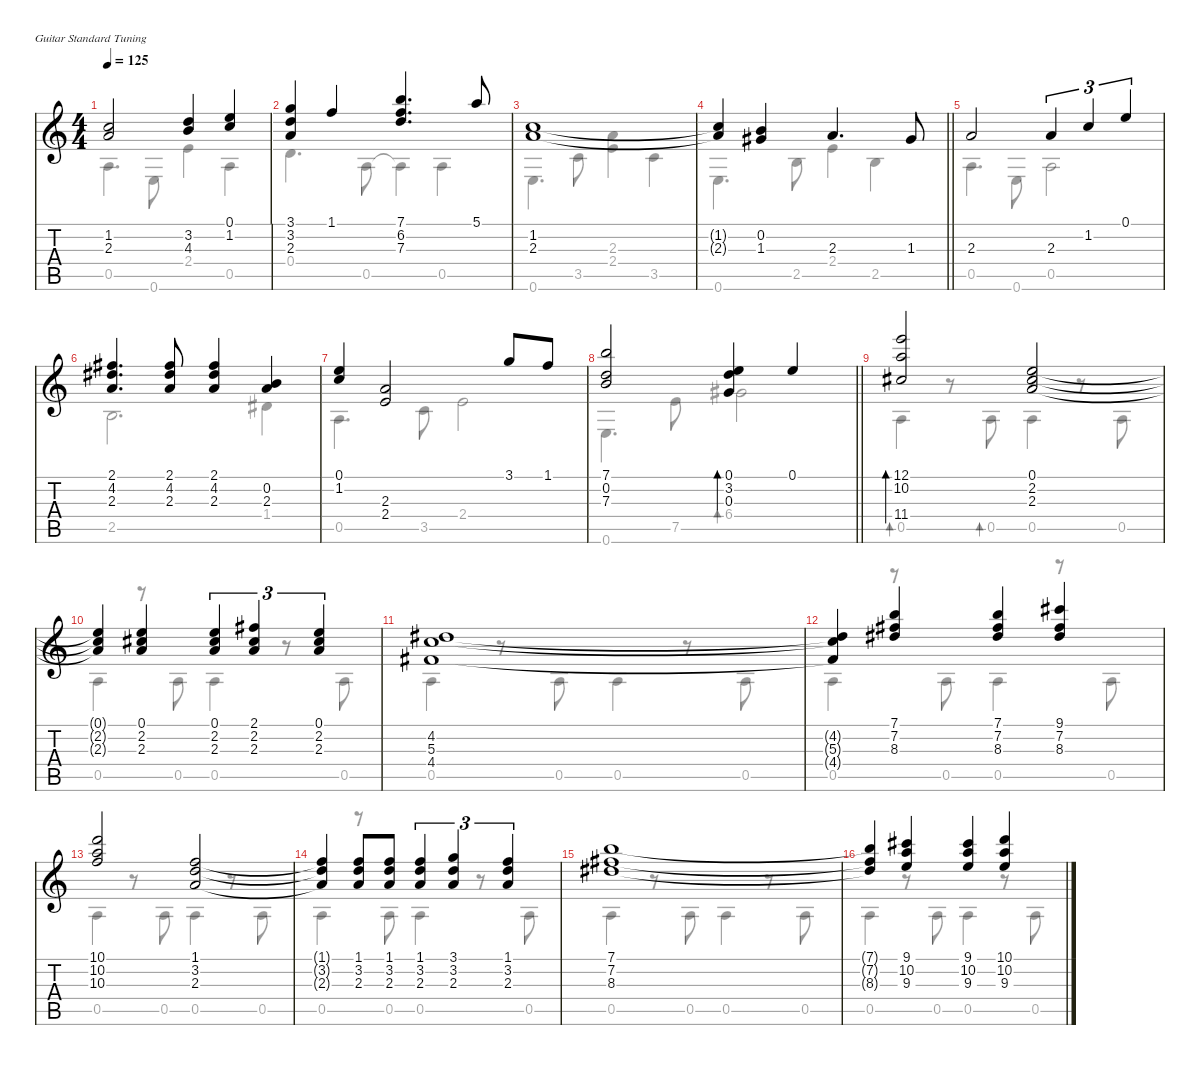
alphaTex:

\defaultSystemsLayout 4
\hideDynamics
\bracketExtendMode nobrackets
\singleTrackTrackNamePolicy hidden
\multiTrackTrackNamePolicy hidden
\firstSystemTrackNameOrientation horizontal
\otherSystemsTrackNameOrientation horizontal
\extendBarLines
\chordDiagramsInScore
\track ("??? - ?????" "??? - ?????") {instrument acousticguitarnylon}
\staff {score tabs}
\tuning (E4 B3 G3 D3 A2 E2)
\voice
\ts (4 4)
\tempo 125
\clef g2
\ks c
(1.2 2.3).2{dy mf beam Up} (3.2 4.3).4{beam Up} (1.2 0.1).4{beam Up} |
(3.1 3.2 2.3).4{beam Up} 1.1.4{beam Up} (7.1 6.2 7.3).4{d beam Up} 5.1.8{beam Up} |
(1.2 2.3).1{beam Up} |
\barLineRight lightlight
(2.3{t} 1.2{t}).4{beam Up} (0.2 1.3{acc #}).4{beam Up} 2.3.4{d beam Up} 1.3{acc #}.8{beam Up} |
2.3.2{beam Up} 2.3.4{tu (3 2) beam Up} 1.2.4{tu (3 2) beam Up} 0.1.4{tu (3 2) beam Up} |
(2.1{acc #} 4.2{acc #} 2.3).4{d beam Up} (2.1{acc #} 4.2{acc #} 2.3).8{beam Up} (2.1{acc #} 4.2{acc #} 2.3).4{beam Up} (2.3 0.2).4{beam Up} |
(0.1 1.2).4{beam Up} (2.3 2.4).2{beam Up} 3.1.8{beam Up} 1.1.8{beam Up} |
\barLineRight lightlight
(7.1 7.3 0.2).2{beam Up} (0.1 3.2 0.3).4{bd 237 beam Up} 0.1.4{beam Up} |
(12.1 10.2 11.4{acc #}).2{bd 240 beam Up} (0.1 2.3 2.2{acc #}).2{beam Up} |
(2.2{t acc #} 0.1{t} 2.3{t}).4{beam Up} (0.1 2.2{acc #} 2.3).4{beam Up} (0.1 2.2{acc #} 2.3).4{tu (3 2) beam Up} (2.1{acc #} 2.2{acc #} 2.3).4{tu (3 2) beam Up} (0.1 2.2{acc #} 2.3).4{tu (3 2) beam Up} |
(4.2{acc #} 5.3 4.4{acc #}).1{beam Up} |
(4.4{t acc #} 5.3{t} 4.2{t acc #}).4{beam Up} (7.1 7.2{acc #} 8.3{acc #}).4{beam Up} (7.1 7.2{acc #} 8.3{acc #}).4{beam Up} (9.1{acc #} 7.2{acc #} 8.3{acc #}).4{beam Up} |
(10.1 10.2 10.3).2{beam Up} (1.1 3.2 2.3).2{beam Up} |
(2.3{t} 3.2{t} 1.1{t}).4{beam Up} (1.1 3.2 2.3).8{beam Up} (1.1 3.2 2.3).8{beam Up} (1.1 3.2 2.3).4{tu (3 2) beam Up} (3.1 3.2 2.3).4{tu (3 2) beam Up} (1.1 3.2 2.3).4{tu (3 2) beam Up} |
(7.1 7.2{acc #} 8.3{acc #}).1{beam Up} |
(8.3{t acc #} 7.2{t acc #} 7.1{t}).4{beam Up} (9.1{acc #} 10.2 9.3).4{beam Up} (9.1{acc #} 10.2 9.3).4{beam Up} (10.1 10.2 9.3).4{beam Up}
\voice
\clef g2
\ottava regular
\simile none
\ks c
0.5.4{d dy mf beam Down} 0.6.8{beam Down} 2.4.4{beam Down} 0.5.4{beam Down} |
0.4.4{d beam Down} 0.5.8{beam Down} 0.5{t}.4{beam Down} 0.5.4{beam Down} |
0.6.4{d beam Down} 3.5.8{beam Down} (2.4 2.3).4{beam Down} 3.5.4{beam Down} |
\barLineRight lightlight
0.6.4{d beam Down} 2.5.8{beam Down} 2.4.4{beam Down} 2.5.4{beam Down} |
0.5.4{d beam Down} 0.6.8{beam Down} 0.5.2{beam Down} |
2.5.2{d beam Down} 1.4{acc #}.4{beam Down} |
0.5.4{d beam Down} 3.5.8{beam Down} 2.4.2{beam Down} |
\barLineRight lightlight
0.6.4{d beam Down} 7.5.8{beam Down} 6.4{acc #}.2{bd 237 beam Down} |
0.5.4{bd 240 beam Down} r.8{beam Down} 0.5.8{bd 240 beam Down} 0.5.4{beam Down} r.8{beam Down} 0.5.8{beam Down} |
0.5.4{beam Down} r.8{beam Down} 0.5.8{beam Down} 0.5.4{beam Down} r.8{beam Down} 0.5.8{beam Down} |
0.5.4{beam Down} r.8{beam Down} 0.5.8{beam Down} 0.5.4{beam Down} r.8{beam Down} 0.5.8{beam Down} |
0.5.4{beam Down} r.8{beam Down} 0.5.8{beam Down} 0.5.4{beam Down} r.8{beam Down} 0.5.8{beam Down} |
0.5.4{beam Down} r.8{beam Down} 0.5.8{beam Down} 0.5.4{beam Down} r.8{beam Down} 0.5.8{beam Down} |
0.5.4{beam Down} r.8{beam Down} 0.5.8{beam Down} 0.5.4{beam Down} r.8{beam Down} 0.5.8{beam Down} |
0.5.4{beam Down} r.8{beam Down} 0.5.8{beam Down} 0.5.4{beam Down} r.8{beam Down} 0.5.8{beam Down} |
0.5.4{beam Down} r.8{beam Down} 0.5.8{beam Down} 0.5.4{beam Down} r.8{beam Down} 0.5.8{beam Down}
